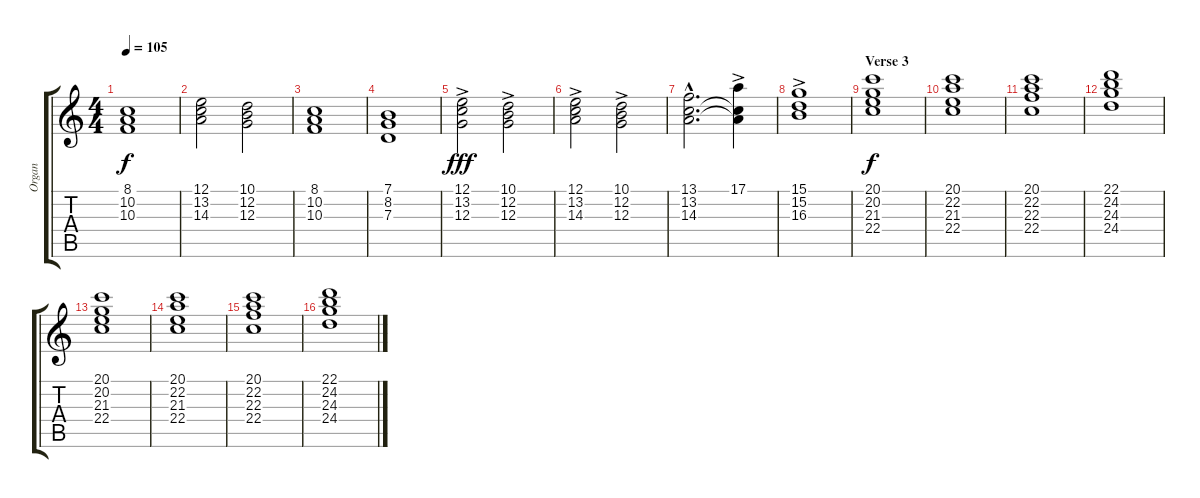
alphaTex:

\track ("Organ" "Organ") {instrument rockorgan}
\staff {score tabs}
\tuning (E4 B3 G3 D3 A2 E2) {hide}
\ts (4 4)
\tempo 105
\clef g2
\ks c
(8.1 10.2 10.3).1{dy f} |
(12.1 13.2 14.3).2 (10.1 12.2 12.3).2 |
(8.1 10.2 10.3).1 |
(7.1 8.2 7.3).1 |
(12.1{ac} 13.2{ac} 12.3{ac}).2{dy fff} (10.1{ac} 12.2{ac} 12.3{ac}).2 |
(12.1{ac} 13.2{ac} 14.3{ac}).2 (10.1{ac} 12.2{ac} 12.3{ac}).2 |
(13.1{hac} 13.2{hac} 14.3{hac}).2{d} (17.1{ac} 13.2{t} 14.3{t}).4 |
(15.1{ac} 15.2{ac} 16.3{ac}).1 |
\section ("" "Verse 3")
(20.1 20.2 21.3 22.4).1{dy f} |
(20.1 22.2 21.3 22.4).1 |
(20.1 22.2 22.3 22.4).1 |
(22.1 24.2 24.3 24.4).1 |
(20.1 20.2 21.3 22.4).1 |
(20.1 22.2 21.3 22.4).1 |
(20.1 22.2 22.3 22.4).1 |
(22.1 24.2 24.3 24.4).1
